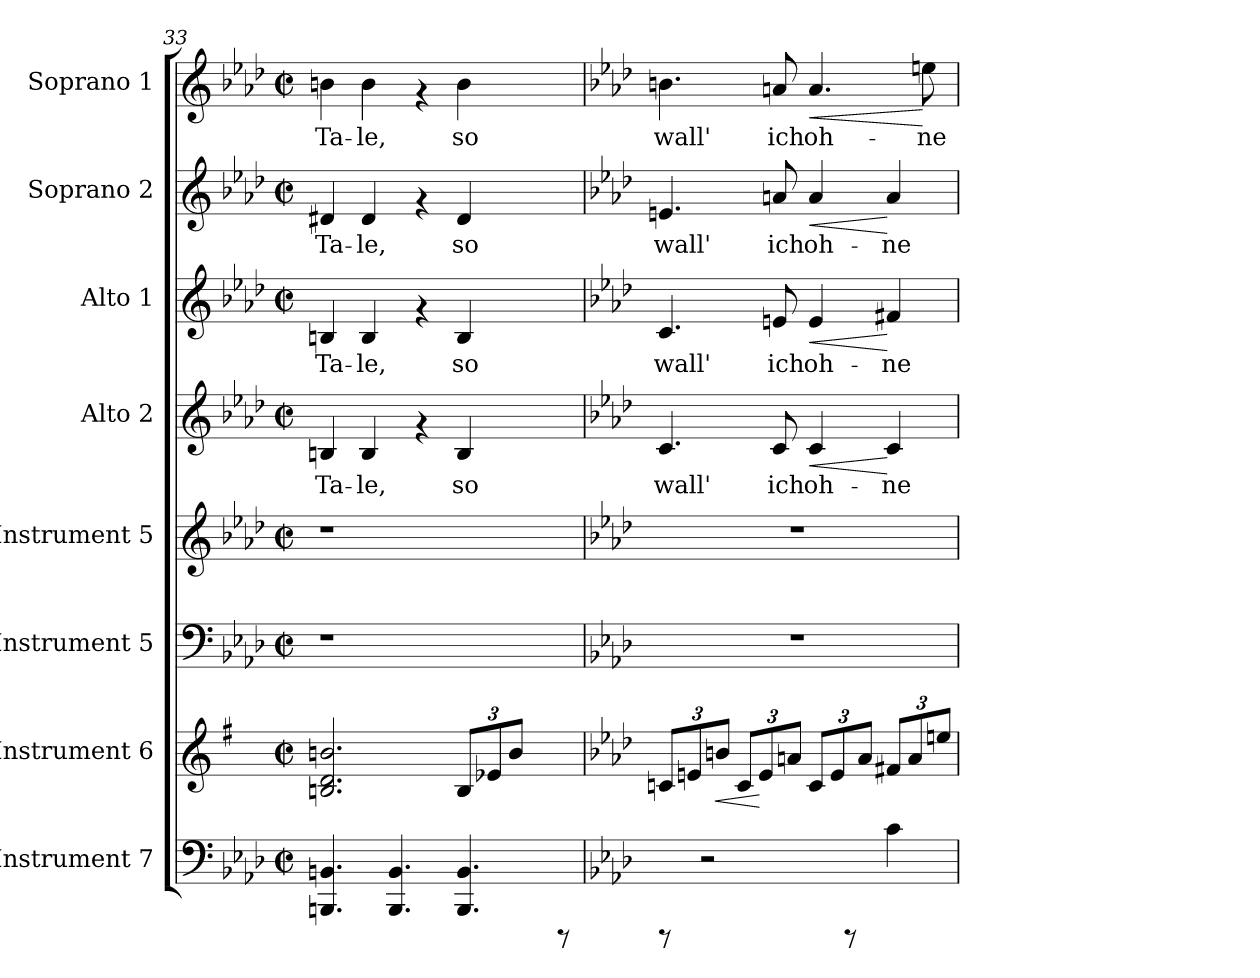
**kern	**kern	**dynam	**kern	**kern	**kern	**text	**dynam	**kern	**text	**dynam	**kern	**text	**dynam	**kern	**text	**dynam
*part8	*part7	*part7	*part6	*part5	*part4	*part4	*part4	*part3	*part3	*part3	*part2	*part2	*part2	*part1	*part1	*part1
*staff8	*staff7	*staff7	*staff6	*staff5	*staff4	*staff4	*staff4	*staff3	*staff3	*staff3	*staff2	*staff2	*staff2	*staff1	*staff1	*staff1
*I"Instrument 7	*I"Instrument 6	*	*I"Instrument 5	*I"Instrument 5	*I"Alto 2	*	*	*I"Alto 1	*	*	*I"Soprano 2	*	*	*I"Soprano 1	*	*
*clefF4	*clefG2	*	*clefF4	*clefG2	*clefG2	*	*	*clefG2	*	*	*clefG2	*	*	*clefG2	*	*
*k[b-e-a-d-]	*k[f#]	*	*k[b-e-a-d-]	*k[b-e-a-d-]	*k[b-e-a-d-]	*	*	*k[b-e-a-d-]	*	*	*k[b-e-a-d-]	*	*	*k[b-e-a-d-]	*	*
*A-:	*G:	*	*A-:	*A-:	*A-:	*	*	*A-:	*	*	*A-:	*	*	*A-:	*	*
*M2/2	*M2/2	*	*M2/2	*M2/2	*M2/2	*	*	*M2/2	*	*	*M2/2	*	*	*M2/2	*	*
*met(c|)	*met(c|)	*	*met(c|)	*met(c|)	*met(c|)	*	*	*met(c|)	*	*	*met(c|)	*	*	*met(c|)	*	*
=33	=33	=33	=33	=33	=33	=33	=33	=33	=33	=33	=33	=33	=33	=33	=33	=33
!	!	!	!	!	!	!LO:LY:b:cj	!	!	!LO:LY:b:cj	!	!	!LO:LY:b:cj	!	!	!LO:LY:b:cj	!
4.BBn/ 4.BBBn/	2.bn/ 2.d/ 2.Bn/	.	1r	1r	4Bn/	Ta-	.	4Bn/	Ta-	.	4d#X/	Ta-	.	4bn\	Ta-	.
!	!	!	!	!	!	!LO:LY:b:cj	!	!	!LO:LY:b:cj	!	!	!LO:LY:b:cj	!	!	!LO:LY:b:cj	!
.	.	.	.	.	4B/	-le,	.	4B/	-le,	.	4d#/	-le,	.	4b\	-le,	.
4.BB/ 4.BBB/	.	.	.	.	.	.	.	.	.	.	.	.	.	.	.	.
.	.	.	.	.	4rf	.	.	4rf	.	.	4rf	.	.	4rf	.	.
*	*Xbrackettup	*	*	*	*	*	*	*	*	*	*	*	*	*	*	*
!	!	!	!	!	!	!LO:LY:b:cj	!	!	!LO:LY:b:cj	!	!	!LO:LY:b:cj	!	!	!LO:LY:b:cj	!
4.BB/ 4.BBB/	12B/L	.	.	.	4B/	so	.	4B/	so	.	4d#/	so	.	4b\	so	.
.	12e-X/	.	.	.	.	.	.	.	.	.	.	.	.	.	.	.
.	12b/J	.	.	.	.	.	.	.	.	.	.	.	.	.	.	.
.	4ryy	.	4ryy	4ryy	4ryy	.	.	4ryy	.	.	4ryy	.	.	4ryy	.	.
8rCCC	.	.	.	.	.	.	.	.	.	.	.	.	.	.	.	.
!!LO:PB:g=z
=34	=34	=34	=34	=34	=34	=34	=34	=34	=34	=34	=34	=34	=34	=34	=34	=34
*	*k[b-e-a-d-]	*	*	*	*	*	*	*	*	*	*	*	*	*	*	*
*	*A-:	*	*	*	*	*	*	*	*	*	*	*	*	*	*	*
!	!	!	!	!	!	!LO:LY:b:cj	!	!	!LO:LY:b:cj	!	!	!LO:LY:b:cj	!	!	!LO:LY:b:cj	!
8rCCC	12cn/L	.	1r	1r	4.c/	wall'	.	4.c/	wall'	.	4.en/	wall'	.	4.bn\	wall'	.
.	12en/	.	.	.	.	.	.	.	.	.	.	.	.	.	.	.
2r	.	.	.	.	.	.	.	.	.	.	.	.	.	.	.	.
!	!	!LO:HP:b	!	!	!	!	!	!	!	!	!	!	!	!	!	!
.	12bn/J	<	.	.	.	.	.	.	.	.	.	.	.	.	.	.
.	12c/L	.	.	.	.	.	.	.	.	.	.	.	.	.	.	.
.	12e/	[	.	.	.	.	.	.	.	.	.	.	.	.	.	.
!	!	!	!	!	!	!LO:LY:b:cj	!	!	!LO:LY:b:cj	!	!	!LO:LY:b:cj	!	!	!LO:LY:b:cj	!
.	.	.	.	.	8c/	ich	.	8en/	ich	.	8an/	ich	.	8an/	ich	.
.	12an/J	.	.	.	.	.	.	.	.	.	.	.	.	.	.	.
!	!	!	!	!	!	!LO:LY:b:cj	!LO:HP:b	!	!LO:LY:b:cj	!LO:HP:b	!	!LO:LY:b:cj	!LO:HP:b	!	!LO:LY:b:cj	!LO:HP:b
.	12c/L	.	.	.	4c/	oh-	<	4e/	oh-	<	4a/	oh-	<	4.a/	oh-	<
.	12e/	.	.	.	.	.	.	.	.	.	.	.	.	.	.	.
8rCCC	.	.	.	.	.	.	.	.	.	.	.	.	.	.	.	.
.	12a/J	.	.	.	.	.	.	.	.	.	.	.	.	.	.	.
!	!	!	!	!	!	!LO:LY:b:cj	!	!	!LO:LY:b:cj	!	!	!LO:LY:b:cj	!	!	!	!
4c\	12f#X/L	.	.	.	4c/	-ne	[	4f#X/	-ne	[	4a/	-ne	[	.	.	.
.	12a/	.	.	.	.	.	.	.	.	.	.	.	.	.	.	.
!	!	!	!	!	!	!	!	!	!	!	!	!	!	!	!LO:LY:b:cj	!
.	.	.	.	.	.	.	.	.	.	.	.	.	.	8een\	-ne	[
.	12een/J	.	.	.	.	.	.	.	.	.	.	.	.	.	.	.
=	=	=	=	=	=	=	=	=	=	=	=	=	=	=	=	=
*-	*-	*-	*-	*-	*-	*-	*-	*-	*-	*-	*-	*-	*-	*-	*-	*-
